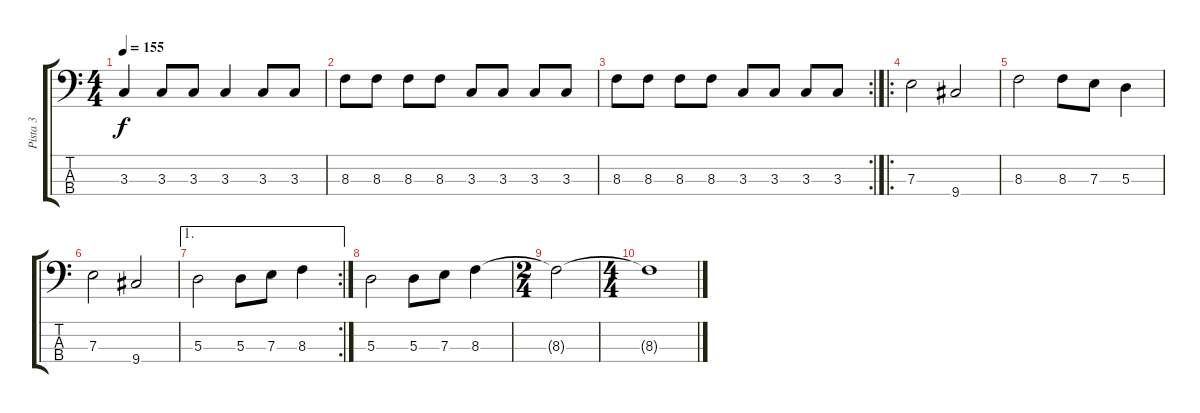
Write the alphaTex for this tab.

\track ("Pista 3" "Pista 3") {instrument electricbassfinger}
\staff {score tabs}
\tuning (G2 D2 A1 E1) {hide}
\ts (4 4)
\tempo 155
\clef f4
\ks c
3.3{t}.4{dy f} 3.3.8 3.3.8 3.3.4 3.3.8 3.3.8 |
8.3.8 8.3.8 8.3.8 8.3.8 3.3.8 3.3.8 3.3.8 3.3.8 |
\rc 2
8.3.8 8.3.8 8.3.8 8.3.8 3.3.8 3.3.8 3.3.8 3.3.8 |
\ro
7.3.2 9.4.2 |
8.3.2 8.3.8 7.3.8 5.3.4 |
7.3.2 9.4.2 |
\ae 1
\rc 2
5.3.2 5.3.8 7.3.8 8.3.4 |
5.3.2 5.3.8 7.3.8 8.3.4 |
\ts (2 4)
8.3{t}.2 |
\ts (4 4)
8.3{t}.1
